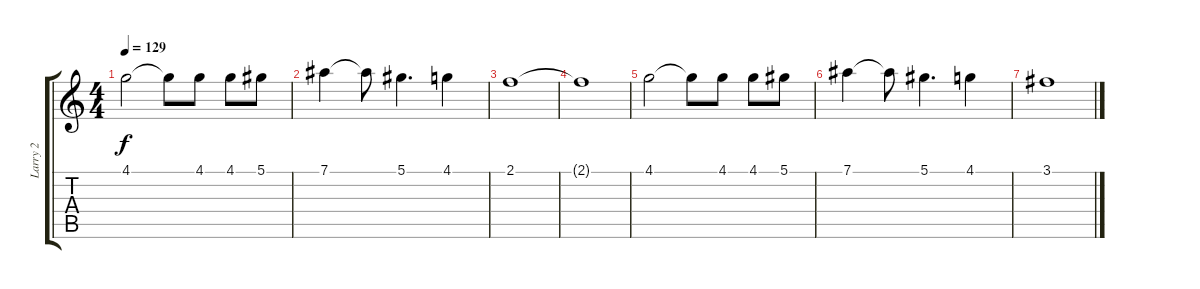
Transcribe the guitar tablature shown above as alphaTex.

\track ("Larry 2" "Larry 2") {instrument overdrivenguitar}
\staff {score tabs}
\tuning (Eb4 Bb3 Gb3 Db3 Ab2 Eb2) {hide}
\ts (4 4)
\tempo 129
\clef g2
\ks c
4.1.2{dy f} 4.1{t}.8 4.1.8 4.1.8 5.1.8 |
7.1.4 7.1{t}.8 5.1.4{d} 4.1.4 |
2.1.1 |
2.1{t}.1 |
4.1.2 4.1{t}.8 4.1.8 4.1.8 5.1.8 |
7.1.4 7.1{t}.8 5.1.4{d} 4.1.4 |
3.1.1
